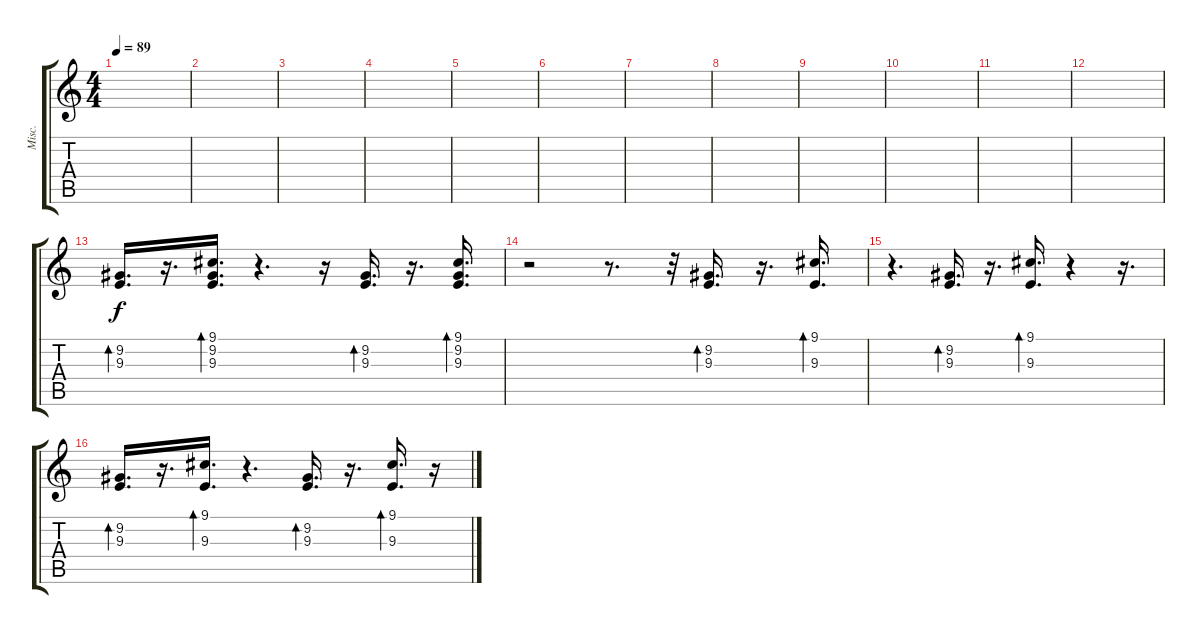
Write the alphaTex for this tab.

\track ("Misc." "Misc.") {instrument oboe}
\staff {score tabs}
\tuning (E4 B3 G3 D3 A2 E2) {hide}
\ts (4 4)
\tempo 89
\clef g2
\ks c
|
|
|
|
|
|
|
|
|
|
|
|
(9.2 9.3).16{d bd 60 volume 11} r.16{d} (9.1 9.2 9.3).16{d bd 60} r.4{d} r.16 (9.2 9.3).16{d bd 60} r.16{d} (9.1 9.2 9.3).16{d bd 60} |
r.2 r.8{d} r.32 (9.2 9.3).16{d bd 60} r.16{d} (9.1 9.3).16{d bd 60} |
r.4{d} (9.2 9.3).16{d bd 60} r.16{d} (9.1 9.3).16{d bd 60} r.4 r.16{d} |
(9.2 9.3).16{d bd 60} r.16{d} (9.1 9.3).16{d bd 60} r.4{d} (9.2 9.3).16{d bd 60} r.16{d} (9.1 9.3).16{d bd 60} r.16
